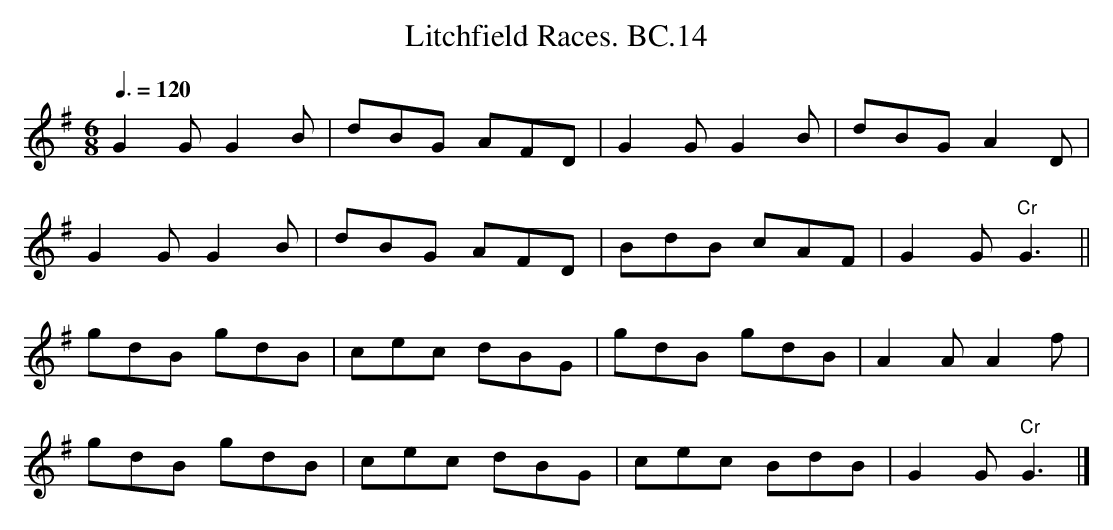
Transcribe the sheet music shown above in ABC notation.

X:1
T:Litchfield Races. BC.14
M:6/8
L:1/8
Q:3/8=120
K:G
G2 G G2 B|dBG AFD|G2 G G2 B|dBG A2 D|
G2 G G2 B|dBG AFD|BdB cAF|G2 G "^Cr"G3||
gdB gdB|cec dBG|gdB gdB|A2 A A2 f|
gdB gdB|cec dBG|cec BdB|G2 G "^Cr"G3|]
